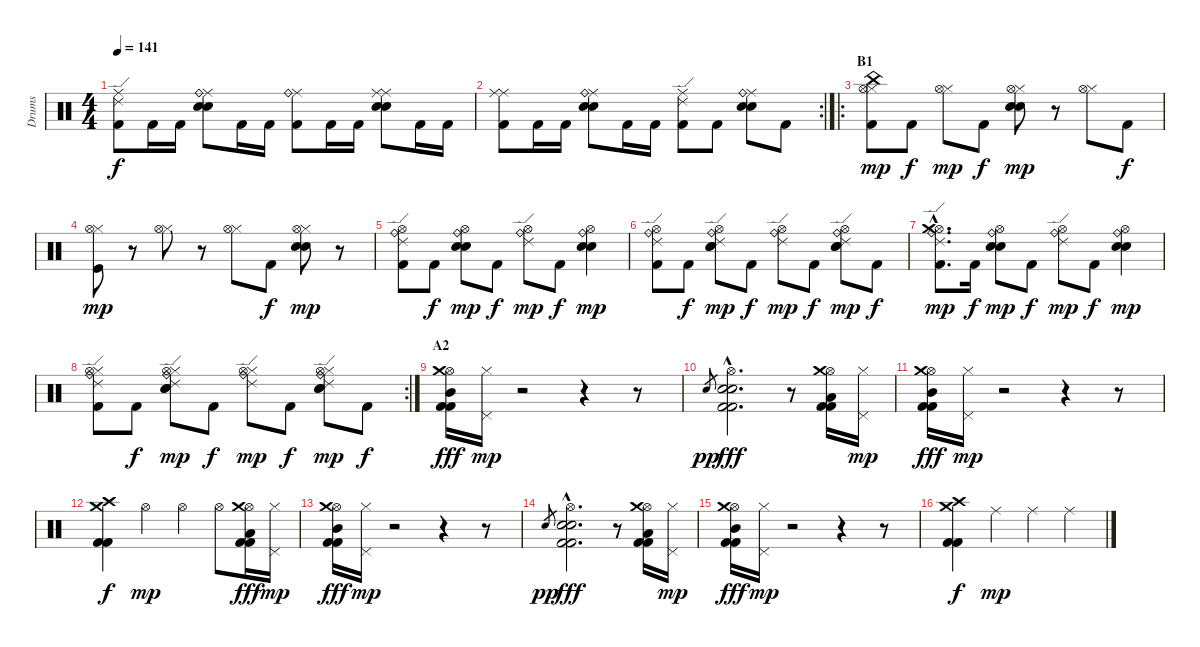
\track ("Drums" "Drums") {instrument percussion}
\staff {score}
\articulation defaults
\ts (4 4)
\tempo 141
\clef neutral
\ks c
("Ride (middle)" "Ride (edge) 2" "Kick (hit) 2").8{dy f} "Kick (hit) 2".16 "Kick (hit) 2".16 ("Ride (middle)" "Ride (bell)" "Electric Snare (hit)" "Snare (hit) 2").8 "Kick (hit) 2".16 "Kick (hit) 2".16 ("Ride (middle)" "Ride (bell)" "Kick (hit) 2").8 "Kick (hit) 2".16 "Kick (hit) 2".16 ("Ride (middle)" "Ride (middle)" "Electric Snare (hit)" "Snare (hit) 2").8 "Kick (hit) 2".16 "Kick (hit) 2".16 |
\rc 2
("Ride (middle)" "Ride (middle)" "Kick (hit) 2").8 "Kick (hit) 2".16 "Kick (hit) 2".16 ("Ride (middle)" "Ride (bell)" "Electric Snare (hit)" "Snare (hit) 2").8 "Kick (hit) 2".16 "Kick (hit) 2".16 ("Ride (middle)" "Ride (edge) 2" "Kick (hit) 2").8 "Kick (hit) 2".8 ("Ride (middle)" "Ride (bell)" "Electric Snare (hit)" "Snare (hit) 2").8 "Kick (hit) 2".8 |
\ro
\section ("" "B1")
("China (hit)" "Hi-Hat (closed)" "Hi-Hat (open)" "Kick (hit) 2").8{dy mp} "Kick (hit) 2".8{dy f} ("Hi-Hat (closed)" "Hi-Hat (open)").8{dy mp} "Kick (hit) 2".8{dy f} ("Hi-Hat (closed)" "Hi-Hat (open)" "Snare (hit) 2" "Electric Snare (hit)").8{dy mp} r.8 ("Hi-Hat (closed)" "Hi-Hat (open)").8 "Kick (hit) 2".8{dy f} |
("Hi-Hat (closed)" "Hi-Hat (open)" "Kick (hit)").8{dy mp} r.8 ("Hi-Hat (closed)" "Hi-Hat (open)").8 r.8 ("Hi-Hat (closed)" "Hi-Hat (open)").8 "Kick (hit) 2".8{dy f} ("Hi-Hat (closed)" "Hi-Hat (open)" "Electric Snare (hit)" "Snare (hit) 2").8{dy mp} r.8 |
("Ride (bell)" "Hi-Hat (open)" "Ride (edge) 2" "Kick (hit) 2").8 "Kick (hit) 2".8{dy f} ("Ride (bell)" "Hi-Hat (open)" "Snare (hit) 2" "Electric Snare (hit)").8{dy mp} "Kick (hit) 2".8{dy f} ("Ride (bell)" "Hi-Hat (open)" "Ride (edge) 2").8{dy mp} "Kick (hit) 2".8{dy f} ("Ride (bell)" "Hi-Hat (open)" "Snare (hit) 2" "Electric Snare (hit)").4{dy mp} |
("Ride (bell)" "Hi-Hat (open)" "Ride (edge) 2" "Kick (hit) 2").8 "Kick (hit) 2".8{dy f} ("Ride (bell)" "Hi-Hat (open)" "Snare (hit) 2" "Electric Snare (hit)" "Ride (edge) 2").8{dy mp} "Kick (hit) 2".8{dy f} ("Ride (bell)" "Hi-Hat (open)" "Ride (edge) 2").8{dy mp} "Kick (hit) 2".8{dy f} ("Ride (bell)" "Hi-Hat (open)" "Snare (hit) 2" "Electric Snare (hit)" "Ride (edge) 2").8{dy mp} "Kick (hit) 2".8{dy f} |
("Ride (bell)"{hac} "Hi-Hat (open)"{hac} "Ride (edge) 2"{hac} "Crash medium (hit)"{hac} "Kick (hit) 2"{hac}).8{d dy mp} "Kick (hit) 2".16{dy f} ("Ride (bell)" "Hi-Hat (open)" "Snare (hit) 2" "Electric Snare (hit)").8{dy mp} "Kick (hit) 2".8{dy f} ("Ride (bell)" "Hi-Hat (open)" "Ride (edge) 2").8{dy mp} "Kick (hit) 2".8{dy f} ("Ride (bell)" "Hi-Hat (open)" "Snare (hit) 2" "Electric Snare (hit)").4{dy mp} |
\rc 2
("Ride (bell)" "Hi-Hat (closed)" "Hi-Hat (open)" "Ride (edge) 2" "Kick (hit) 2").8 "Kick (hit) 2".8{dy f} ("Ride (bell)" "Hi-Hat (closed)" "Hi-Hat (open)" "Snare (hit) 2" "Electric Snare (hit)" "Ride (edge) 2").8{dy mp} "Kick (hit) 2".8{dy f} ("Ride (bell)" "Hi-Hat (closed)" "Hi-Hat (open)" "Ride (edge) 2").8{dy mp} "Kick (hit) 2".8{dy f} ("Ride (bell)" "Hi-Hat (closed)" "Hi-Hat (open)" "Snare (hit) 2" "Electric Snare (hit)" "Ride (edge) 2").8{dy mp} "Kick (hit) 2".8{dy f} |
\section ("" "A2")
("Hi-Hat (open)" "Crash medium (hit)" "Mid Tom (hit)" "Kick (hit) 2" "Kick (hit) 2").16{dy fff} ("Pedal Hi-Hat (hit)" "Hi-Hat (closed)").16{dy mp} r.2 r.4 r.8 |
"Electric Snare (hit)".8{gr dy pp} ("Hi-Hat (open)"{hac} "Electric Snare (hit)"{hac} "Snare (hit) 2"{hac} "Kick (hit) 2"{hac} "Kick (hit) 2"{hac}).2{d dy fff} r.8 ("Hi-Hat (open)" "Crash medium (hit)" "Low Tom (hit)" "Kick (hit) 2" "Kick (hit) 2").16 ("Pedal Hi-Hat (hit)" "Hi-Hat (closed)").16{dy mp} |
("Hi-Hat (open)" "Crash medium (hit)" "Mid Tom (hit)" "Kick (hit) 2" "Kick (hit) 2").16{dy fff} ("Pedal Hi-Hat (hit)" "Hi-Hat (closed)").16{dy mp} r.2 r.4 r.8 |
("Crash high (hit)" "Crash medium (hit)" "Kick (hit) 2" "Kick (hit) 2").4{dy f} "Hi-Hat (open)".4{dy mp} "Hi-Hat (open)".4 "Hi-Hat (open)".8 ("Hi-Hat (open)" "Crash medium (hit)" "Low Tom (hit)" "Kick (hit) 2" "Kick (hit) 2").16{dy fff} ("Pedal Hi-Hat (hit)" "Hi-Hat (closed)").16{dy mp} |
("Hi-Hat (open)" "Crash medium (hit)" "Mid Tom (hit)" "Kick (hit) 2" "Kick (hit) 2").16{dy fff} ("Pedal Hi-Hat (hit)" "Hi-Hat (closed)").16{dy mp} r.2 r.4 r.8 |
"Electric Snare (hit)".8{gr dy pp} ("Hi-Hat (open)"{hac} "Electric Snare (hit)"{hac} "Snare (hit) 2"{hac} "Kick (hit) 2"{hac} "Kick (hit) 2"{hac}).2{d dy fff} r.8 ("Hi-Hat (open)" "Crash medium (hit)" "Low Tom (hit)" "Kick (hit) 2" "Kick (hit) 2").16 ("Pedal Hi-Hat (hit)" "Hi-Hat (closed)").16{dy mp} |
("Hi-Hat (open)" "Crash medium (hit)" "Mid Tom (hit)" "Kick (hit) 2" "Kick (hit) 2").16{dy fff} ("Pedal Hi-Hat (hit)" "Hi-Hat (closed)").16{dy mp} r.2 r.4 r.8 |
("Crash high (hit)" "Crash medium (hit)" "Kick (hit) 2" "Kick (hit) 2").4{dy f} "Ride (middle)".4{dy mp} "Ride (middle)".4 "Ride (middle)".4
